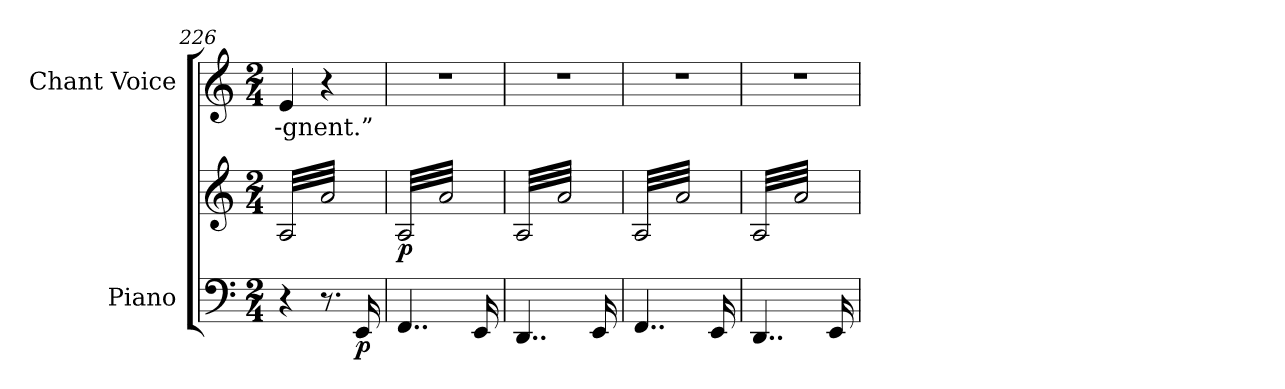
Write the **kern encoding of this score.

**kern	**kern	**dynam	**kern	**text
*part2	*part2	*part2	*part1	*part1
*staff3	*staff2	*staff2/3	*staff1	*staff1
*I"Piano	*	*	*I"Chant Voice	*
*I'Pno	*	*	*	*
!!LO:LB:g=z
*clefF4	*clefG2	*	*clefG2	*
*k[]	*k[]	*	*k[]	*
*M2/4	*M2/4	*	*M2/4	*
=226	=226	=226	=226	=226
!	!	!	!	!LO:LY:b
*	*tremolo	*	*	*
4r	32A/LLL	.	4e/	--gnent.”
.	32a/	.	.	.
.	32A/	.	.	.
.	32a/	.	.	.
.	32A/	.	.	.
.	32a/	.	.	.
.	32A/	.	.	.
.	32a/	.	.	.
8.r	32A/	.	4r	.
.	32a/	.	.	.
.	32A/	.	.	.
.	32a/	.	.	.
.	32A/	.	.	.
.	32a/	.	.	.
!	!	!LO:DY:b=2	!	!
16EE/	32A/	p	.	.
.	32a/JJJ	.	.	.
=227	=227	=227	=227	=227
*	*	*	*MM160	*
!	!	!LO:DY:b	!	!
4..FF/	32A/LLL	p	2r	.
.	32a/	.	.	.
.	32A/	.	.	.
.	32a/	.	.	.
.	32A/	.	.	.
.	32a/	.	.	.
.	32A/	.	.	.
.	32a/	.	.	.
.	32A/	.	.	.
.	32a/	.	.	.
.	32A/	.	.	.
.	32a/	.	.	.
.	32A/	.	.	.
.	32a/	.	.	.
16EE/	32A/	.	.	.
.	32a/JJJ	.	.	.
=228	=228	=228	=228	=228
4..DD/	32A/LLL	.	2r	.
.	32a/	.	.	.
.	32A/	.	.	.
.	32a/	.	.	.
.	32A/	.	.	.
.	32a/	.	.	.
.	32A/	.	.	.
.	32a/	.	.	.
.	32A/	.	.	.
.	32a/	.	.	.
.	32A/	.	.	.
.	32a/	.	.	.
.	32A/	.	.	.
.	32a/	.	.	.
16EE/	32A/	.	.	.
.	32a/JJJ	.	.	.
=229	=229	=229	=229	=229
*	*	*	*MM150	*
4..FF/	32A/LLL	.	2r	.
.	32a/	.	.	.
.	32A/	.	.	.
.	32a/	.	.	.
.	32A/	.	.	.
.	32a/	.	.	.
.	32A/	.	.	.
.	32a/	.	.	.
.	32A/	.	.	.
.	32a/	.	.	.
.	32A/	.	.	.
.	32a/	.	.	.
.	32A/	.	.	.
.	32a/	.	.	.
16EE/	32A/	.	.	.
.	32a/JJJ	.	.	.
=230	=230	=230	=230	=230
4..DD/	32A/LLL	.	2r	.
.	32a/	.	.	.
.	32A/	.	.	.
.	32a/	.	.	.
.	32A/	.	.	.
.	32a/	.	.	.
.	32A/	.	.	.
.	32a/	.	.	.
.	32A/	.	.	.
.	32a/	.	.	.
.	32A/	.	.	.
.	32a/	.	.	.
.	32A/	.	.	.
.	32a/	.	.	.
16EE/	32A/	.	.	.
.	32a/JJJ	.	.	.
*	*Xtremolo	*	*	*
.	.	.	.	.
.	.	.	.	.
.	.	.	.	.
.	.	.	.	.
.	.	.	.	.
.	.	.	.	.
.	.	.	.	.
.	.	.	.	.
=	=	=	=	=
*-	*-	*-	*-	*-
